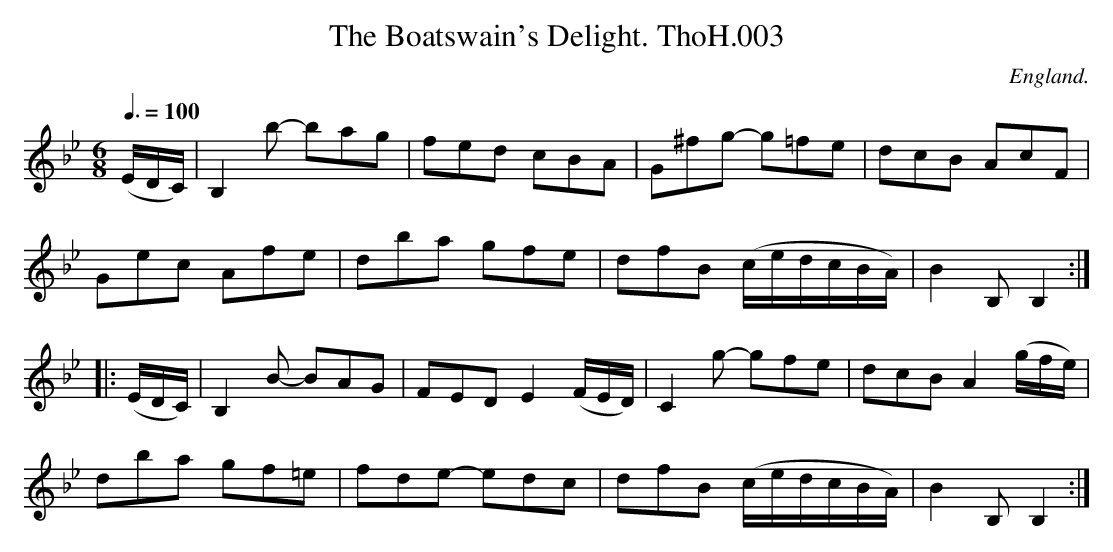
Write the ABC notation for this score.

X:1
T:Boatswain's Delight. ThoH.003, The
Q:3/8=100
M:6/8
L:1/8
O:England.
K:Bb
(E/D/C/)|B,2b- bag|fed cBA|G^fg- g=fe|dcB AcF|
Gec Afe|dba gfe|dfB (c/e/d/c/B/A/)|B2B,B,2:|
|:(E/D/C/)|B,2B- BAG|FEDE2(F/E/D/)|C2g- gfe|dcBA2(g/f/e/)|
dba gf=e|fde- edc|dfB (c/e/d/c/B/A/)|B2B,B,2:|
